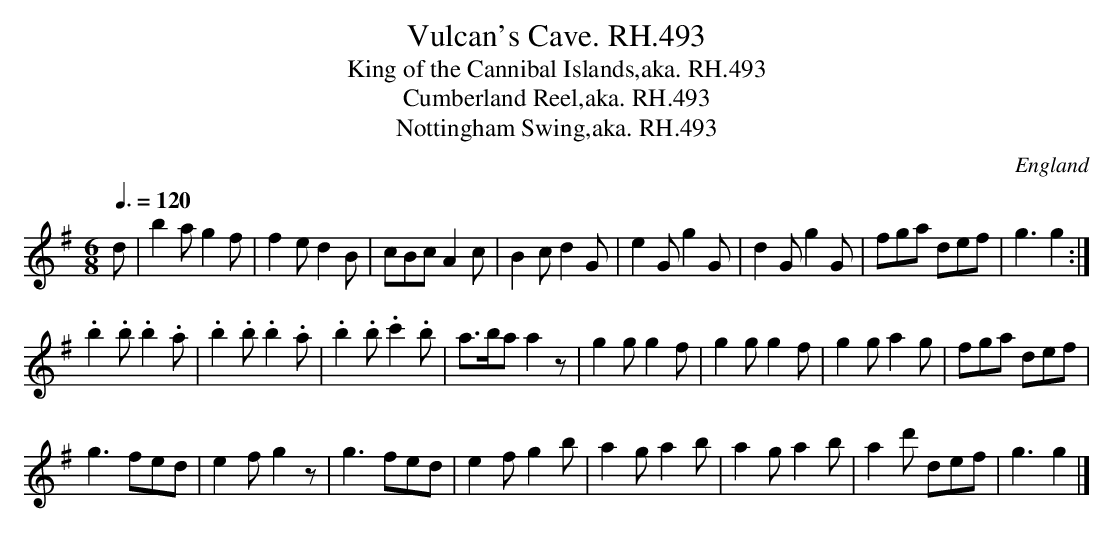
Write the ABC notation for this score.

X:1
T:Vulcan's Cave. RH.493
T:King of the Cannibal Islands,aka. RH.493
T:Cumberland Reel,aka. RH.493
T:Nottingham Swing,aka. RH.493
O:England
M:6/8
L:1/8
Q:3/8=120
K:G
d|b2a g2f|f2e d2B|cBc A2c|B2c d2G|\
e2G g2G|d2G g2G|fga def|g3 g2:|
.b2.b .b2.a|.b2.b .b2.a|.b2.b .c'2.b|a>ba a2z|\
g2g g2f|g2g g2f|g2g a2g|fga def|
g3 fed|e2f g2z|g3 fed|e2f g2b|\
a2g a2b|a2g a2b|a2d' def|g3 g2|]
